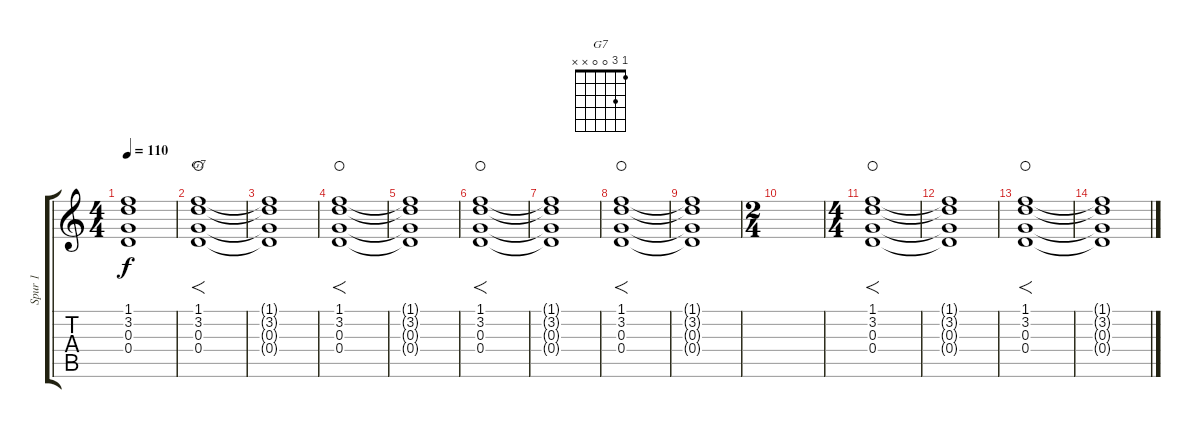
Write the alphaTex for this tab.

\track ("Spur 1" "Spur 1") {mute instrument acousticguitarsteel}
\staff {score tabs}
\tuning (E4 B3 G3 D3 A2 E2) {hide}
\chord ("G7" 1 3 0 0 x x)
\ts (4 4)
\tempo 110
\clef g2
\ks c
(1.1{t} 3.2{t} 0.3{t} 0.4{t}).1{dy f} |
(1.1 3.2 0.3 0.4).1{f ch "G7" waho} |
(1.1{t} 3.2{t} 0.3{t} 0.4{t}).1 |
(1.1 3.2 0.3 0.4).1{f waho} |
(1.1{t} 3.2{t} 0.3{t} 0.4{t}).1 |
(1.1 3.2 0.3 0.4).1{f waho} |
(1.1{t} 3.2{t} 0.3{t} 0.4{t}).1 |
(1.1 3.2 0.3 0.4).1{f waho} |
(1.1{t} 3.2{t} 0.3{t} 0.4{t}).1 |
\ts (2 4)
|
\ts (4 4)
(1.1 3.2 0.3 0.4).1{f waho} |
(1.1{t} 3.2{t} 0.3{t} 0.4{t}).1 |
(1.1 3.2 0.3 0.4).1{f waho} |
(1.1{t} 3.2{t} 0.3{t} 0.4{t}).1
